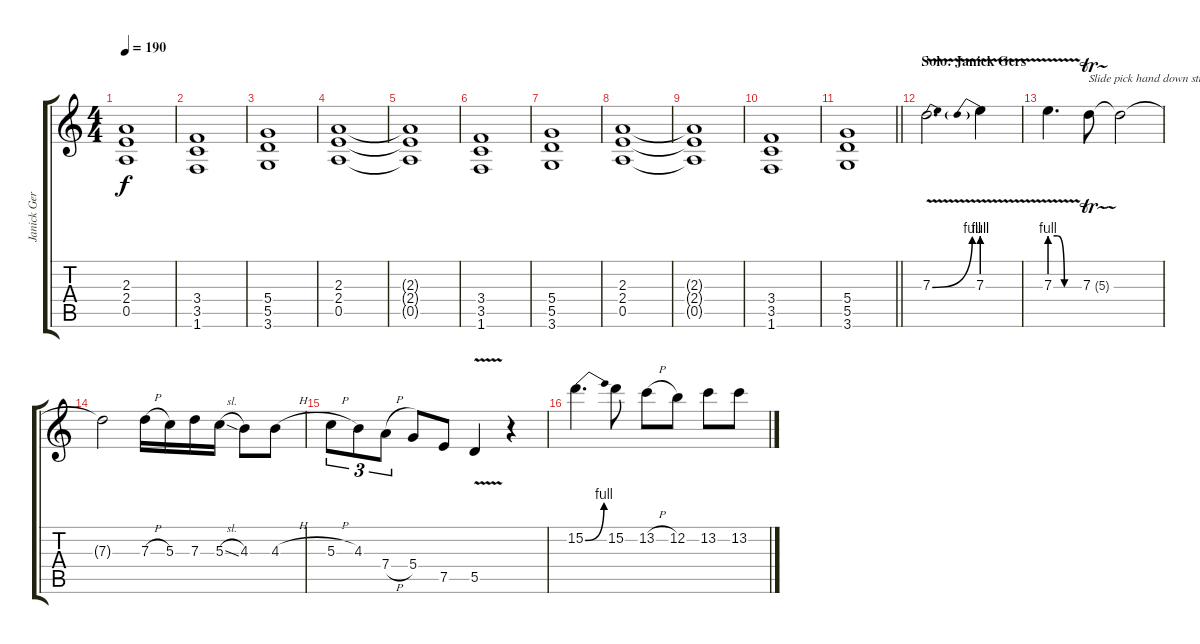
\track ("Janick Gers" "Janick Ger") {instrument overdrivenguitar}
\staff {score tabs}
\tuning (E4 B3 G3 D3 A2 E2) {hide}
\ts (4 4)
\tempo 190
\clef g2
\ks c
(2.3{t} 2.4{t} 0.5{t}).1{dy f} |
(3.4 3.5 1.6).1 |
(5.4 5.5 3.6).1 |
(2.3 2.4 0.5).1 |
(2.3{t} 2.4{t} 0.5{t}).1 |
(3.4 3.5 1.6).1 |
(5.4 5.5 3.6).1 |
(2.3 2.4 0.5).1 |
(2.3{t} 2.4{t} 0.5{t}).1 |
(3.4 3.5 1.6).1 |
\barLineRight lightlight
(5.4 5.5 3.6).1 |
\section ("" "Solo: Janick Gers")
7.3{be (bend 0 0 60 4) v}.2{d} 7.3{be (prebend 0 4 60 4) v}.4 |
7.3{be (custom 0 4 15 4 30 0 60 0) v}.4{d} 7.3{tr (5 16)}.8{txt "Slide pick hand down string for harmonics w/trill"} 7.3{t}.2 |
7.3{t}.2 7.3{h}.16 5.3.16 7.3.16 5.3{sl}.16 4.3.8 4.3{h}.8 |
5.3{h}.8{tu (3 2)} 4.3.8{tu (3 2)} 7.4{h}.8{tu (3 2)} 5.4.8 7.5.8 5.5{v}.4 r.4 |
15.2{be (bend 0 0 60 4)}.4{d} 15.2.8 13.2{h}.8 12.2.8 13.2.8 13.2.8
